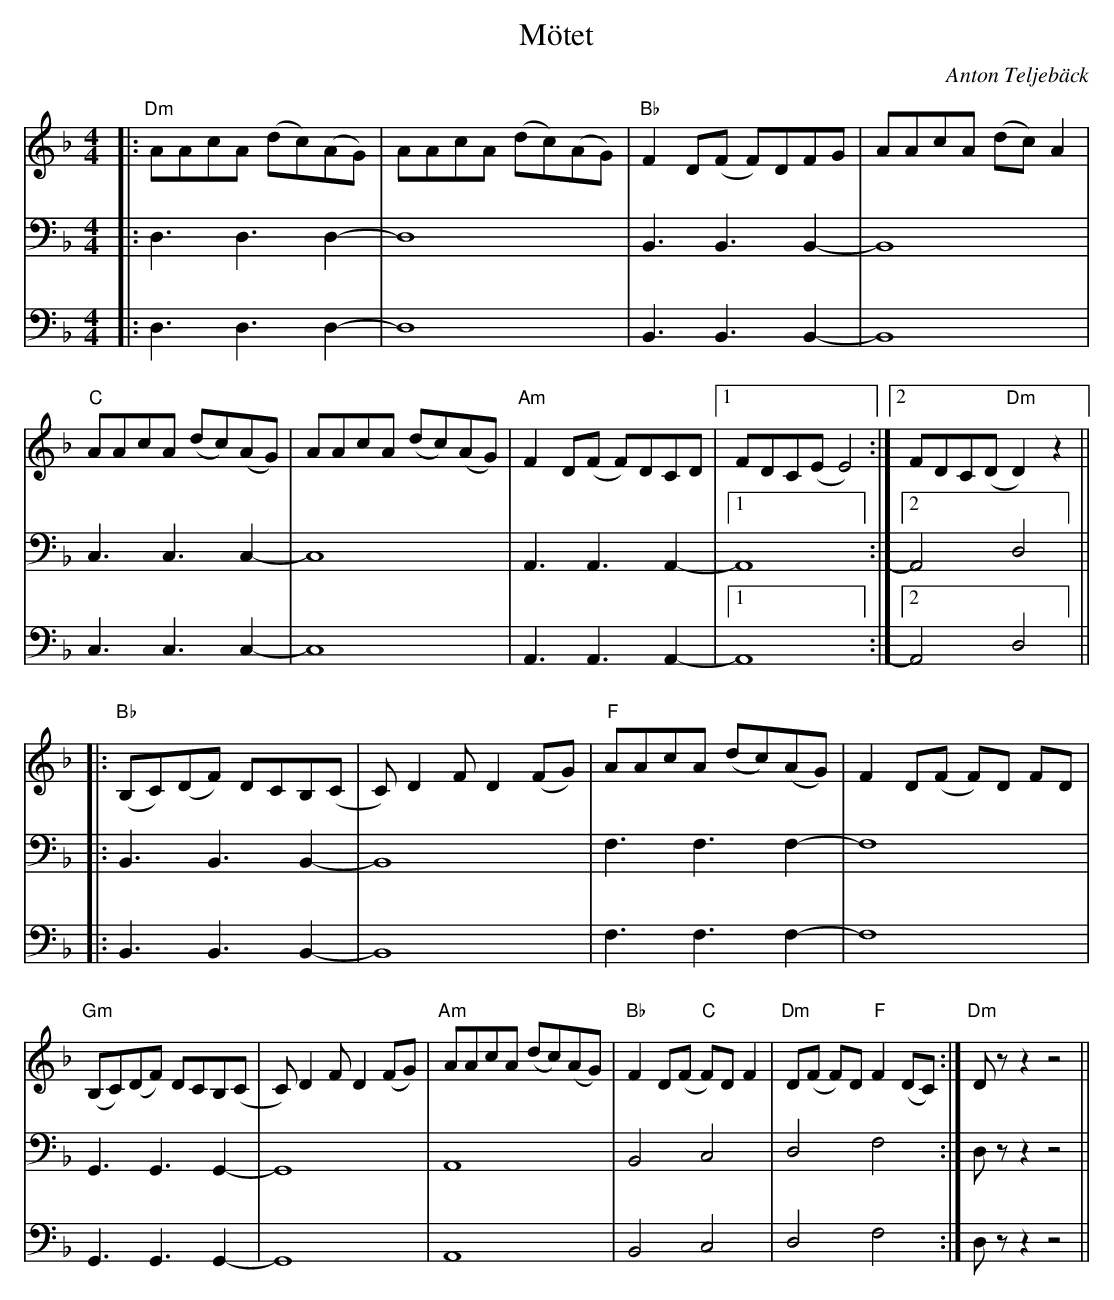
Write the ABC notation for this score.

X:1
T:Mötet
C:Anton Teljebäck
M:4/4
L:1/8
K:Dm
V:1
|: "Dm" AAcA (dc)(AG) | AAcA (dc)(AG) | "Bb" F2D(F F)DFG | AAcA (dc)A2 |
"C" AAcA (dc)(AG) | AAcA (dc)(AG) |"Am" F2D(F F)DCD |1 FDC(E E4) :|2 FDC(D "Dm"D2)z2 ||
|:"Bb"(B,C)(DF) DCB,(C | C)D2F D2(FG) |"F" AAcA (dc)(AG) | F2 D(F F)D FD |
"Gm" (B,C)(DF) DCB,(C | C)D2F D2(FG) |"Am" AAcA (dc)(AG) | "Bb" F2D(F "C" F)DF2 |"Dm"D(F F)D "F"F2 (DC):|"Dm"Dz z2 z4 ||
V:2
|:D,3D,3D,2- |  D,8 | B,,3B,,3B,,2- | B,,8 | C,3C,3C,2- |  C,8 | A,,3A,,3A,,2- |1 A,,8 :|2 A,,4D,4 ||
|: B,,3B,,3B,,2- | B,,8 | F,3F,3F,2- | F,8 | G,,3G,,3G,,2- | G,,8 | A,,8 | B,,4 C,4 | D,4 F,4 :| D,z z2 z4 ||
V:3
|:D,3D,3D,2- |  D,8 | B,,3B,,3B,,2- | B,,8 | C,3C,3C,2- |  C,8 | A,,3A,,3A,,2- |1 A,,8 :|2 A,,4D,4 ||
|: B,,3B,,3B,,2- | B,,8 | F,3F,3F,2- | F,8 | G,,3G,,3G,,2- | G,,8 | A,,8 | B,,4 C,4 | D,4 F,4 :| D,z z2 z4 ||
